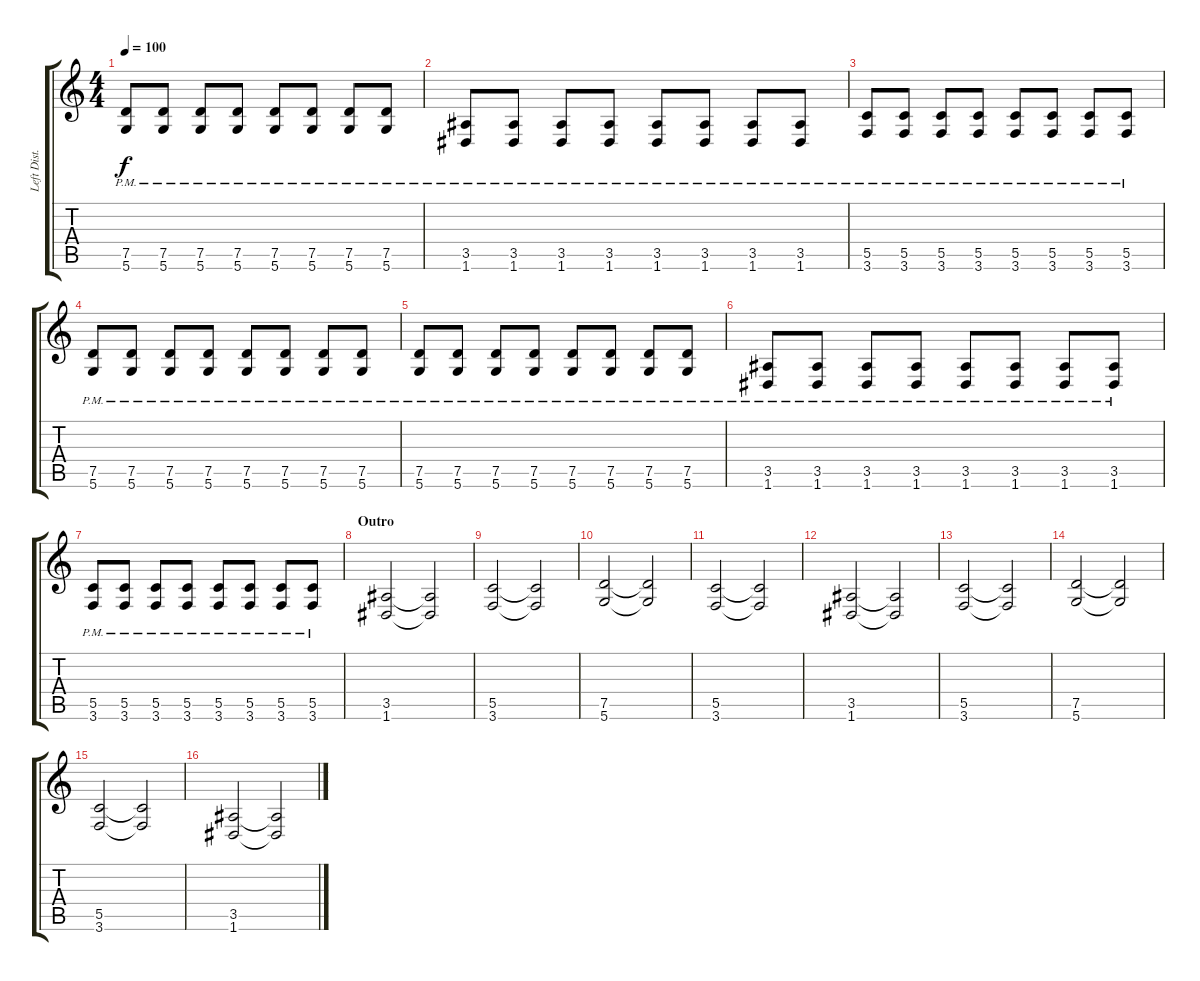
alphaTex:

\track ("Left Dist. Guitar" "Left Dist.") {instrument distortionguitar}
\staff {score tabs}
\tuning (D4 A3 F3 C3 G2 D2) {hide}
\ts (4 4)
\tempo 100
\clef g2
\ks c
(7.5{pm} 5.6{pm}).8{dy f} (7.5{pm} 5.6{pm}).8 (7.5{pm} 5.6{pm}).8 (7.5{pm} 5.6{pm}).8 (7.5{pm} 5.6{pm}).8 (7.5{pm} 5.6{pm}).8 (7.5{pm} 5.6{pm}).8 (7.5{pm} 5.6{pm}).8 |
(3.5{pm} 1.6{pm}).8 (3.5{pm} 1.6{pm}).8 (3.5{pm} 1.6{pm}).8 (3.5{pm} 1.6{pm}).8 (3.5{pm} 1.6{pm}).8 (3.5{pm} 1.6{pm}).8 (3.5{pm} 1.6{pm}).8 (3.5{pm} 1.6{pm}).8 |
(5.5{pm} 3.6{pm}).8 (5.5{pm} 3.6{pm}).8 (5.5{pm} 3.6{pm}).8 (5.5{pm} 3.6{pm}).8 (5.5{pm} 3.6{pm}).8 (5.5{pm} 3.6{pm}).8 (5.5{pm} 3.6{pm}).8 (5.5{pm} 3.6{pm}).8 |
(7.5{pm} 5.6{pm}).8 (7.5{pm} 5.6{pm}).8 (7.5{pm} 5.6{pm}).8 (7.5{pm} 5.6{pm}).8 (7.5{pm} 5.6{pm}).8 (7.5{pm} 5.6{pm}).8 (7.5{pm} 5.6{pm}).8 (7.5{pm} 5.6{pm}).8 |
(7.5{pm} 5.6{pm}).8 (7.5{pm} 5.6{pm}).8 (7.5{pm} 5.6{pm}).8 (7.5{pm} 5.6{pm}).8 (7.5{pm} 5.6{pm}).8 (7.5{pm} 5.6{pm}).8 (7.5{pm} 5.6{pm}).8 (7.5{pm} 5.6{pm}).8 |
(3.5{pm} 1.6{pm}).8 (3.5{pm} 1.6{pm}).8 (3.5{pm} 1.6{pm}).8 (3.5{pm} 1.6{pm}).8 (3.5{pm} 1.6{pm}).8 (3.5{pm} 1.6{pm}).8 (3.5{pm} 1.6{pm}).8 (3.5{pm} 1.6{pm}).8 |
(5.5{pm} 3.6{pm}).8 (5.5{pm} 3.6{pm}).8 (5.5{pm} 3.6{pm}).8 (5.5{pm} 3.6{pm}).8 (5.5{pm} 3.6{pm}).8 (5.5{pm} 3.6{pm}).8 (5.5{pm} 3.6{pm}).8 (5.5{pm} 3.6{pm}).8 |
\section ("" "Outro")
(3.5 1.6).2 (3.5{t} 1.6{t}).2 |
(5.5 3.6).2 (5.5{t} 3.6{t}).2 |
(7.5 5.6).2 (7.5{t} 5.6{t}).2 |
(5.5 3.6).2 (5.5{t} 3.6{t}).2 |
(3.5 1.6).2 (3.5{t} 1.6{t}).2 |
(5.5 3.6).2 (5.5{t} 3.6{t}).2 |
(7.5 5.6).2 (7.5{t} 5.6{t}).2 |
(5.5 3.6).2 (5.5{t} 3.6{t}).2 |
(3.5 1.6).2 (3.5{t} 1.6{t}).2
